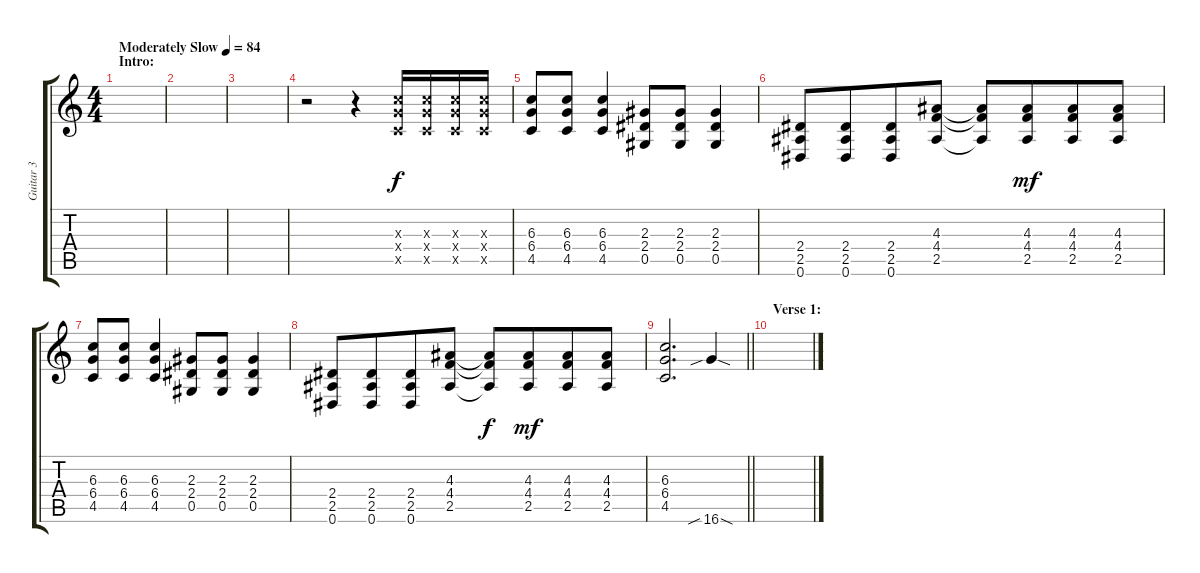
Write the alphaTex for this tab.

\track ("Guitar 3" "Guitar 3") {instrument overdrivenguitar}
\staff {score tabs}
\tuning (Eb4 Bb3 Gb3 Db3 Ab2 Eb2) {hide}
\ts (4 4)
\section ("" "Intro:")
\tempo (84 "Moderately Slow")
\clef g2
\ks c
|
|
|
r.2 r.4 (6.3{x} 6.4{x} 4.5{x}).16 (6.3{x} 6.4{x} 4.5{x}).16 (6.3{x} 6.4{x} 4.5{x}).16 (6.3{x} 6.4{x} 4.5{x}).16 |
(6.3 6.4 4.5).8 (6.3 6.4 4.5).8 (6.3 6.4 4.5).4 (2.3 2.4 0.5).8 (2.3 2.4 0.5).8 (2.3 2.4 0.5).4 |
(2.4 2.5 0.6).8 (2.4 2.5 0.6).8{beam merge} (2.4 2.5 0.6).8 (4.3 4.4 2.5).8 (4.3{t} 4.4{t} 2.5{t}).8{dy f} (4.3 4.4 2.5).8{dy mf beam merge} (4.3 4.4 2.5).8{txt ""} (4.3 4.4 2.5).8 |
(6.3 6.4 4.5).8 (6.3 6.4 4.5).8 (6.3 6.4 4.5).4 (2.3 2.4 0.5).8 (2.3 2.4 0.5).8 (2.3 2.4 0.5).4 |
(2.4 2.5 0.6).8 (2.4 2.5 0.6).8{beam merge} (2.4 2.5 0.6).8 (4.3 4.4 2.5).8 (4.3{t} 4.4{t} 2.5{t}).8{dy f} (4.3 4.4 2.5).8{dy mf beam merge} (4.3 4.4 2.5).8 (4.3 4.4 2.5).8 |
\barLineRight lightlight
(6.3 6.4 4.5).2{d} 16.6{sib sod}.4 |
\section ("" "Verse 1:")
